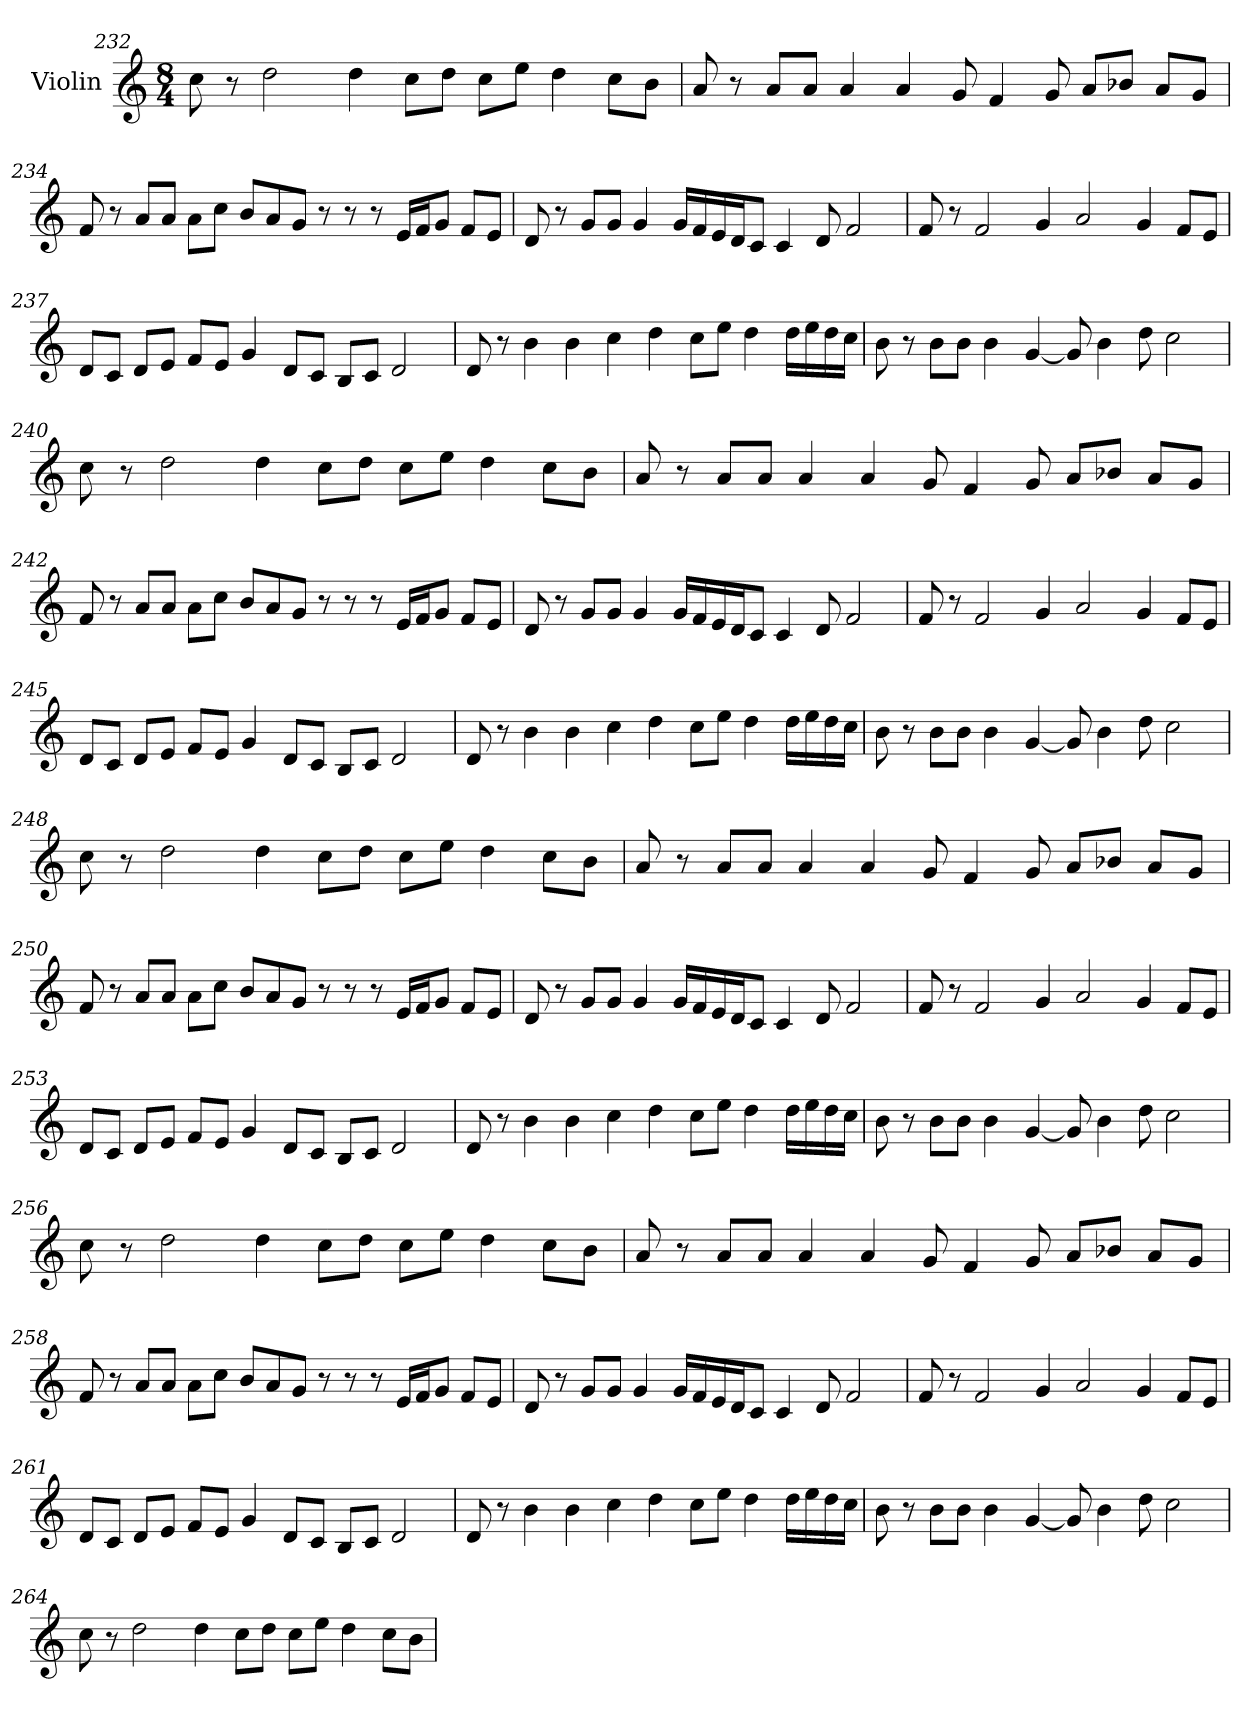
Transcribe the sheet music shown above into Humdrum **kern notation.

**kern
*part1
*staff1
*I"Violin
*clefG2
*k[]
*M8/4
=232
8cc\
8r
2dd\
4dd\
8cc\L
8dd\J
8cc\L
8ee\J
4dd\
8cc\L
8b\J
!!LO:LB:g=z
=233
8a/
8r
8a/L
8a/J
4a/
4a/
8g/
4f/
8g/
8a/L
8b-X/J
8a/L
8g/J
=234
8f/
8r
8a/L
8a/J
8a\L
8cc\J
8b/L
8a/
8g/J
8r
8r
8r
16e/LL
16f/J
8g/J
8f/L
8e/J
!!LO:LB:g=z
=235
8d/
8r
8g/L
8g/J
4g/
16g/LL
16f/
16e/
16d/J
8c/J
4c/
8d/
2f/
=236
8f/
8r
2f/
4g/
2a/
4g/
8f/L
8e/J
!!LO:LB:g=z
=237
8d/L
8c/J
8d/L
8e/J
8f/L
8e/J
4g/
8d/L
8c/J
8B/L
8c/J
2d/
=238
8d/
8r
4b\
4b\
4cc\
4dd\
8cc\L
8ee\J
4dd\
16dd\LL
16ee\
16dd\
16cc\JJ
!!LO:LB:g=z
=239
8b\
8r
8b\L
8b\J
4b\
[4g/
8g/]
4b\
8dd\
2cc\
=240
8cc\
8r
2dd\
4dd\
8cc\L
8dd\J
8cc\L
8ee\J
4dd\
8cc\L
8b\J
!!LO:LB:g=z
=241
8a/
8r
8a/L
8a/J
4a/
4a/
8g/
4f/
8g/
8a/L
8b-X/J
8a/L
8g/J
=242
8f/
8r
8a/L
8a/J
8a\L
8cc\J
8b/L
8a/
8g/J
8r
8r
8r
16e/LL
16f/J
8g/J
8f/L
8e/J
!!LO:LB:g=z
=243
8d/
8r
8g/L
8g/J
4g/
16g/LL
16f/
16e/
16d/J
8c/J
4c/
8d/
2f/
=244
8f/
8r
2f/
4g/
2a/
4g/
8f/L
8e/J
!!LO:PB:g=z
=245
8d/L
8c/J
8d/L
8e/J
8f/L
8e/J
4g/
8d/L
8c/J
8B/L
8c/J
2d/
=246
8d/
8r
4b\
4b\
4cc\
4dd\
8cc\L
8ee\J
4dd\
16dd\LL
16ee\
16dd\
16cc\JJ
!!LO:LB:g=z
=247
8b\
8r
8b\L
8b\J
4b\
[4g/
8g/]
4b\
8dd\
2cc\
=248
8cc\
8r
2dd\
4dd\
8cc\L
8dd\J
8cc\L
8ee\J
4dd\
8cc\L
8b\J
!!LO:LB:g=z
=249
8a/
8r
8a/L
8a/J
4a/
4a/
8g/
4f/
8g/
8a/L
8b-X/J
8a/L
8g/J
=250
8f/
8r
8a/L
8a/J
8a\L
8cc\J
8b/L
8a/
8g/J
8r
8r
8r
16e/LL
16f/J
8g/J
8f/L
8e/J
!!LO:LB:g=z
=251
8d/
8r
8g/L
8g/J
4g/
16g/LL
16f/
16e/
16d/J
8c/J
4c/
8d/
2f/
=252
8f/
8r
2f/
4g/
2a/
4g/
8f/L
8e/J
!!LO:LB:g=z
=253
8d/L
8c/J
8d/L
8e/J
8f/L
8e/J
4g/
8d/L
8c/J
8B/L
8c/J
2d/
=254
8d/
8r
4b\
4b\
4cc\
4dd\
8cc\L
8ee\J
4dd\
16dd\LL
16ee\
16dd\
16cc\JJ
!!LO:LB:g=z
=255
8b\
8r
8b\L
8b\J
4b\
[4g/
8g/]
4b\
8dd\
2cc\
=256
8cc\
8r
2dd\
4dd\
8cc\L
8dd\J
8cc\L
8ee\J
4dd\
8cc\L
8b\J
!!LO:LB:g=z
=257
8a/
8r
8a/L
8a/J
4a/
4a/
8g/
4f/
8g/
8a/L
8b-X/J
8a/L
8g/J
=258
8f/
8r
8a/L
8a/J
8a\L
8cc\J
8b/L
8a/
8g/J
8r
8r
8r
16e/LL
16f/J
8g/J
8f/L
8e/J
!!LO:LB:g=z
=259
8d/
8r
8g/L
8g/J
4g/
16g/LL
16f/
16e/
16d/J
8c/J
4c/
8d/
2f/
=260
8f/
8r
2f/
4g/
2a/
4g/
8f/L
8e/J
!!LO:PB:g=z
=261
8d/L
8c/J
8d/L
8e/J
8f/L
8e/J
4g/
8d/L
8c/J
8B/L
8c/J
2d/
=262
8d/
8r
4b\
4b\
4cc\
4dd\
8cc\L
8ee\J
4dd\
16dd\LL
16ee\
16dd\
16cc\JJ
!!LO:LB:g=z
=263
8b\
8r
8b\L
8b\J
4b\
[4g/
8g/]
4b\
8dd\
2cc\
=264
8cc\
8r
2dd\
4dd\
8cc\L
8dd\J
8cc\L
8ee\J
4dd\
8cc\L
8b\J
=
*-
